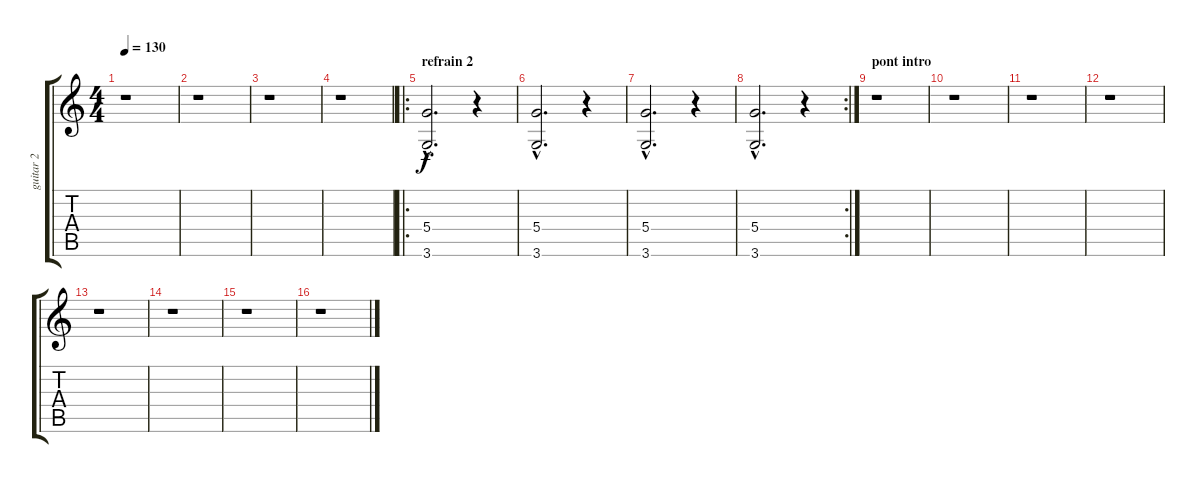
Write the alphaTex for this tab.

\track ("guitar 2" "guitar 2") {instrument distortionguitar}
\staff {score tabs}
\tuning (E4 B3 G3 D3 A2 E2) {hide}
\ts (4 4)
\tempo 130
\clef g2
\ks c
r.1{dy f} |
r.1 |
r.1 |
r.1 |
\ro
\section ("" "refrain 2")
(5.4{hac} 3.6{hac}).2{d volume 11 instrument percussiveorgan} r.4 |
(5.4{hac} 3.6{hac}).2{d volume 11 instrument percussiveorgan} r.4 |
(5.4{hac} 3.6{hac}).2{d volume 11 instrument percussiveorgan} r.4 |
\rc 2
(5.4{hac} 3.6{hac}).2{d volume 11 instrument percussiveorgan} r.4 |
\section ("" "pont intro")
r.1{volume 13 instrument distortionguitar} |
r.1 |
r.1 |
r.1 |
r.1 |
r.1 |
r.1 |
r.1
